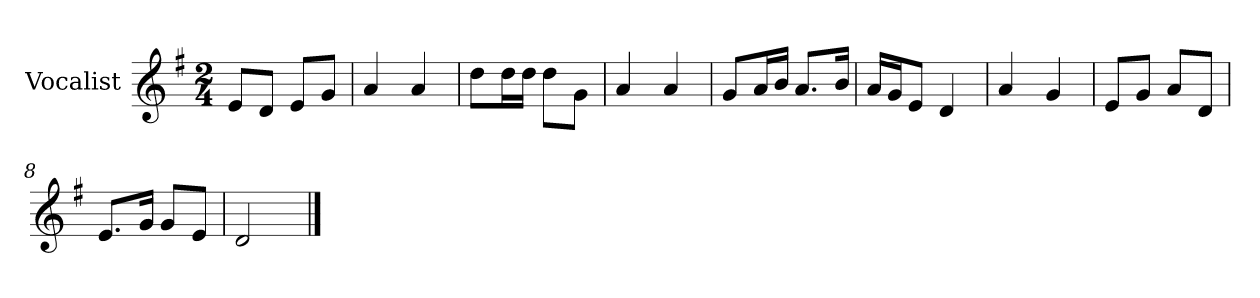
**kern
*part1
*staff1
*I"Vocalist
*k[f#]
*G:
*M2/4
=
8eL
8dJ
8eL
8gJ
=1
4a
4a
=2
8ddL
16ddL
16ddJJ
8ddL
8gJ
=3
4a
4a
=4
8gL
16aL
16bJJ
8.aL
16bJk
=5
16aLL
16gJ
8eJ
4d
=6
4a
4g
=7
8eL
8gJ
8aL
8dJ
=8
8.eL
16gJk
8gL
8eJ
=9
2d
==
*-
